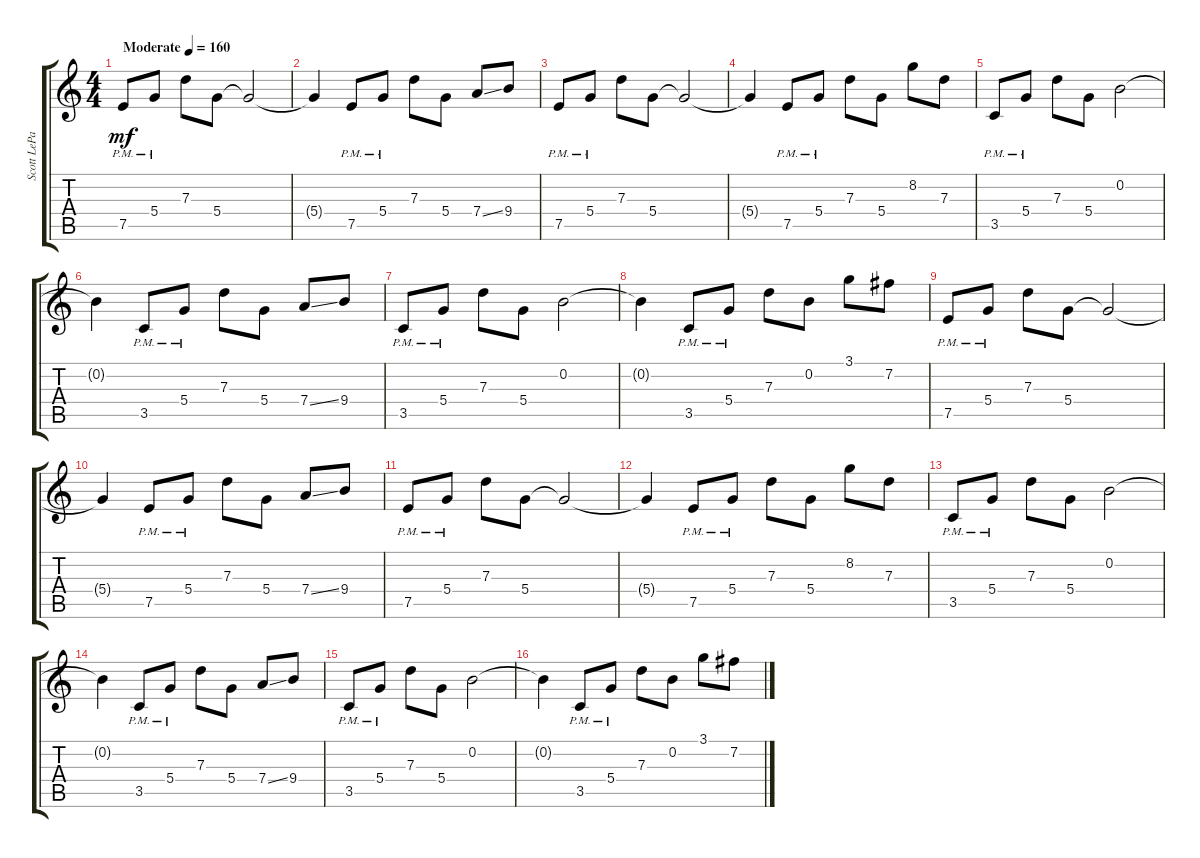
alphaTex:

\track ("Scott LePage Clean 1" "Scott LePa") {instrument acousticguitarnylon}
\staff {score tabs}
\tuning (E4 B3 G3 D3 A2 D2) {hide}
\ts (4 4)
\tempo (160 "Moderate")
\clef g2
\ks c
7.5{pm}.8{dy mf instrument acousticguitarnylon} 5.4{pm}.8 7.3.8 5.4.8 5.4{t}.2 |
5.4{t}.4 7.5{pm}.8 5.4{pm}.8 7.3.8 5.4.8 7.4{ss}.8 9.4.8 |
7.5{pm}.8 5.4{pm}.8 7.3.8 5.4.8 5.4{t}.2 |
5.4{t}.4 7.5{pm}.8 5.4{pm}.8 7.3.8 5.4.8 8.2.8 7.3.8 |
3.5{pm}.8 5.4{pm}.8 7.3.8 5.4.8 0.2.2 |
0.2{t}.4 3.5{pm}.8 5.4{pm}.8 7.3.8 5.4.8 7.4{ss}.8 9.4.8 |
3.5{pm}.8 5.4{pm}.8 7.3.8 5.4.8 0.2.2 |
0.2{t}.4 3.5{pm}.8 5.4{pm}.8 7.3.8 0.2.8 3.1.8 7.2.8 |
7.5{pm}.8 5.4{pm}.8 7.3.8 5.4.8 5.4{t}.2 |
5.4{t}.4 7.5{pm}.8 5.4{pm}.8 7.3.8 5.4.8 7.4{ss}.8 9.4.8 |
7.5{pm}.8 5.4{pm}.8 7.3.8 5.4.8 5.4{t}.2 |
5.4{t}.4 7.5{pm}.8 5.4{pm}.8 7.3.8 5.4.8 8.2.8 7.3.8 |
3.5{pm}.8 5.4{pm}.8 7.3.8 5.4.8 0.2.2 |
0.2{t}.4 3.5{pm}.8 5.4{pm}.8 7.3.8 5.4.8 7.4{ss}.8 9.4.8 |
3.5{pm}.8 5.4{pm}.8 7.3.8 5.4.8 0.2.2 |
0.2{t}.4 3.5{pm}.8 5.4{pm}.8 7.3.8 0.2.8 3.1.8 7.2.8
